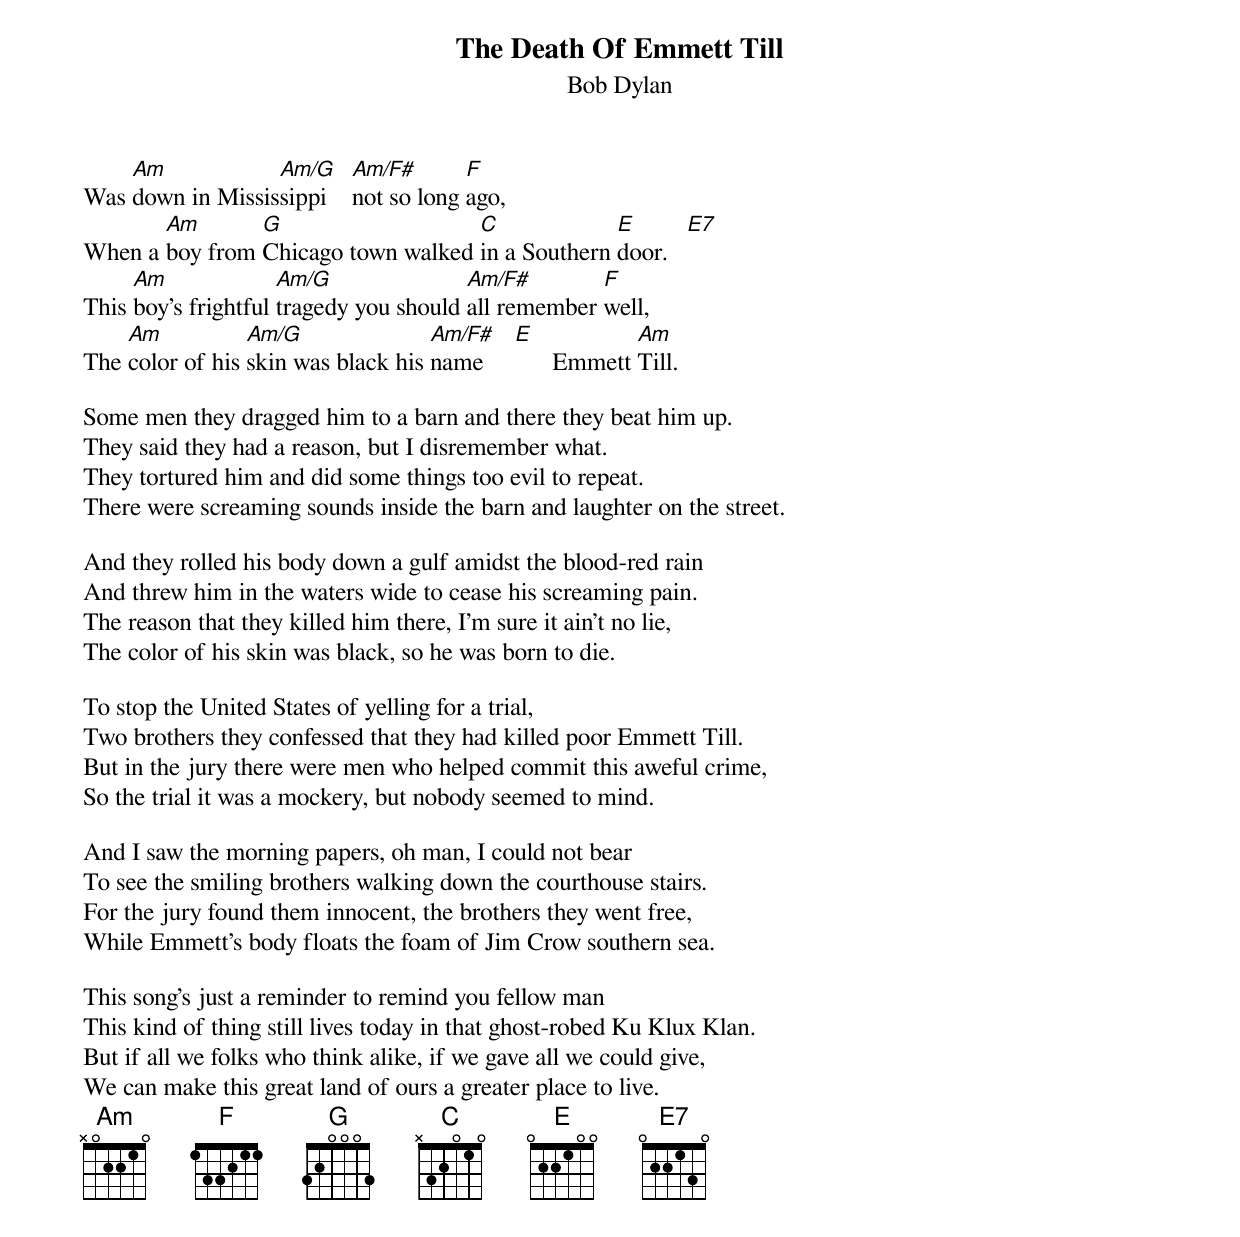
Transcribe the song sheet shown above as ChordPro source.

{t:The Death Of Emmett Till}
{st:Bob Dylan}
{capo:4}

Was [Am]down in Missis[Am/G]sippi    [Am/F#]not so long [F]ago,
When a [Am]boy from [G]Chicago town walked [C]in a Southern [E]door.   [E7]
This [Am]boy's frightful [Am/G]tragedy you should [Am/F#]all remember [F]well,
The [Am]color of his [Am/G]skin was black his [Am/F#]name     [E]      Emmett [Am]Till.

Some men they dragged him to a barn and there they beat him up.
They said they had a reason, but I disremember what.
They tortured him and did some things too evil to repeat.
There were screaming sounds inside the barn and laughter on the street.

And they rolled his body down a gulf amidst the blood-red rain
And threw him in the waters wide to cease his screaming pain.
The reason that they killed him there, I'm sure it ain't no lie,
The color of his skin was black, so he was born to die.

To stop the United States of yelling for a trial,
Two brothers they confessed that they had killed poor Emmett Till.
But in the jury there were men who helped commit this aweful crime,
So the trial it was a mockery, but nobody seemed to mind.

And I saw the morning papers, oh man, I could not bear
To see the smiling brothers walking down the courthouse stairs.
For the jury found them innocent, the brothers they went free,
While Emmett's body floats the foam of Jim Crow southern sea.

This song's just a reminder to remind you fellow man
This kind of thing still lives today in that ghost-robed Ku Klux Klan.
But if all we folks who think alike, if we gave all we could give,
We can make this great land of ours a greater place to live.
